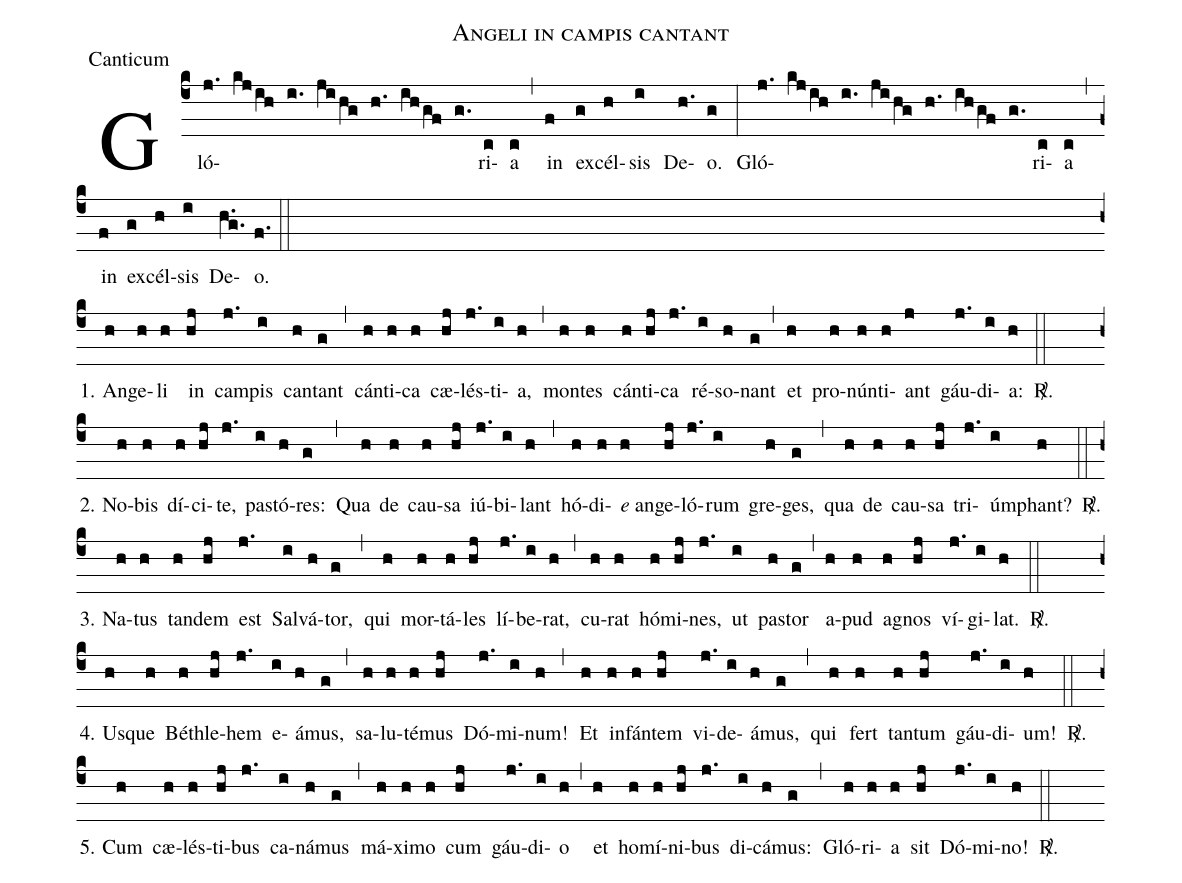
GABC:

name:Angeli in campis cantant;
office-part:Canticum;
%%
(c4)
Gló(j. kjih i. jihg h. ihgf g.)ri(c)a(c) (,) in(f) ex(g)cél(h)sis(i) De(h.)o.(g) (:) Gló(j. kjih i. jihg h. ihgf g.)ri(c)a(c) (,) in(f) ex(g)cél(h)sis(i) De(h.g.)o.(f.) (::Z)

1. An(h)ge(h)li(h) in(hj) cam(j.)pis(i) can(h)tant(g) (,)
cán(h)ti(h)ca(h) cæ(hj)lés(j.)ti(i)a,(h) (,)
mon(h)tes(h) cán(h)ti(hj)ca(j.) ré(i)so(h)nant(g) (,)
et(h) pro(h)nún(h)ti(h)ant(j) gáu(j.)di(i)a:(h) <sp>R/</sp>.(::) Glória. (Z)

2. No(h)bis(h) dí(h)ci(hj)te,(j.) pas(i)tó(h)res:(g) (,)
Qua(h) de(h) cau(h)sa(hj) iú(j.)bi(i)lant(h) (,)
hó(h)di(h)<i>e</i> an(h)ge(hj)ló(j.)rum(i) gre(h)ges,(g) (,)
qua(h) de(h) cau(h)sa(hj) tri(j.)úm(i)phant?(h) <sp>R/</sp>.(::) Glória. (Z)

3. Na(h)tus(h) tan(h)dem(hj) est(j.) Sal(i)vá(h)tor,(g) (,)
qui(h) mor(h)tá(h)les(hj) lí(j.)be(i)rat,(h) (,)
cu(h)rat(h) hó(h)mi(hj)nes,(j.) ut(i) pas(h)tor(g) (,)
a(h)pud(h) a(h)gnos(hj)  ví(j.)gi(i)lat.(h) <sp>R/</sp>.(::) Glória. (Z)

4. Us(h)que(h) Béth(h)le(hj)hem(j.) e(i)á(h)mus,(g) (,)
sa(h)lu(h)té(h)mus(hj) Dó(j.)mi(i)num!(h) (,)
Et(h) in(h)fán(h)tem(hj) vi(j.)de(i)á(h)mus,(g) (,)
qui(h) fert(h) tan(h)tum(hj) gáu(j.)di(i)um!(h) <sp>R/</sp>.(::) Glória. (Z)

5. Cum(h) cæ(h)lés(h)ti(hj)bus(j.) ca(i)ná(h)mus(g) (,)
má(h)xi(h)mo(h) cum(hj) gáu(j.)di(i)o(h) (,)
et(h) ho(h)mí(h)ni(hj)bus(j.) di(i)cá(h)mus:(g) (,)
Gló(h)ri(h)a(h) sit(hj) Dó(j.)mi(i)no!(h) <sp>R/</sp>.(::) Glória. (Z)
